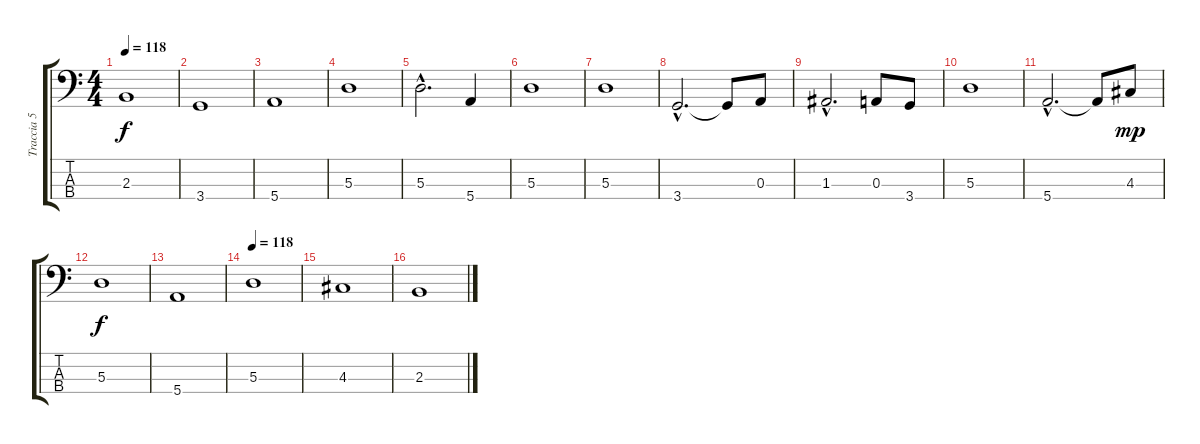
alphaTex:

\track ("Traccia 5" "Traccia 5") {instrument electricbassfinger}
\staff {score tabs}
\tuning (G2 D2 A1 E1) {hide}
\ts (4 4)
\tempo 118
\clef f4
\ks c
2.3.1{dy f} |
3.4.1 |
5.4.1 |
5.3.1 |
5.3{hac}.2{d} 5.4.4 |
5.3.1 |
5.3.1 |
3.4{hac}.2{d} 3.4{t}.8 0.3.8 |
1.3{hac}.2{d} 0.3.8 3.4.8 |
5.3.1 |
5.4{hac}.2{d} 5.4{t}.8 4.3.8{dy mp} |
5.3.1{dy f} |
5.4.1 |
\tempo 118
5.3.1 |
4.3.1 |
2.3.1
